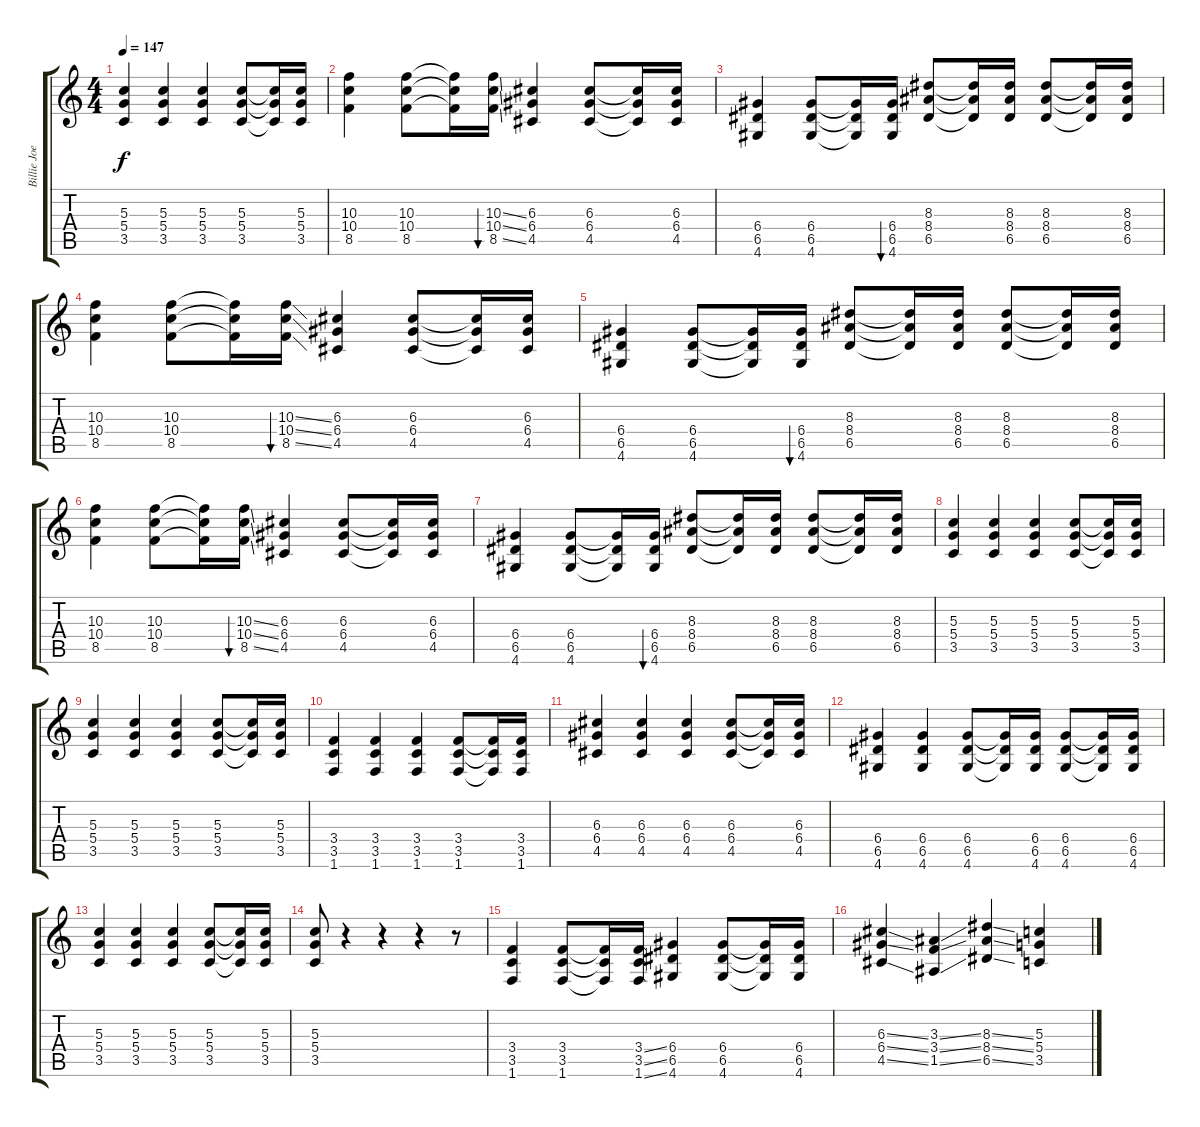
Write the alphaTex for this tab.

\track ("Billie Joe (Lead)" "Billie Joe") {instrument distortionguitar}
\staff {score tabs}
\tuning (E4 B3 G3 D3 A2 E2) {hide}
\ts (4 4)
\tempo 147
\clef g2
\ks c
(5.3 5.4 3.5).4{dy f} (5.3 5.4 3.5).4 (5.3 5.4 3.5).4 (5.3 5.4 3.5).8 (5.3{t} 5.4{t} 3.5{t}).16 (5.3 5.4 3.5).16 |
(10.3 10.4 8.5).4 (10.3 10.4 8.5).8 (10.3{t} 10.4{t} 8.5{t}).16 (10.3{ss} 10.4{ss} 8.5{ss}).16{bu 60} (6.3 6.4 4.5).4 (6.3 6.4 4.5).8 (6.3{t} 6.4{t} 4.5{t}).16 (6.3 6.4 4.5).16 |
(6.4 6.5 4.6).4 (6.4 6.5 4.6).8 (6.4{t} 6.5{t} 4.6{t}).16 (6.4 6.5 4.6).16{bu 60} (8.3 8.4 6.5).8 (8.3{t} 8.4{t} 6.5{t}).16 (8.3 8.4 6.5).16 (8.3 8.4 6.5).8 (8.3{t} 8.4{t} 6.5{t}).16 (8.3 8.4 6.5).16 |
(10.3 10.4 8.5).4 (10.3 10.4 8.5).8 (10.3{t} 10.4{t} 8.5{t}).16 (10.3{ss} 10.4{ss} 8.5{ss}).16{bu 60} (6.3 6.4 4.5).4 (6.3 6.4 4.5).8 (6.3{t} 6.4{t} 4.5{t}).16 (6.3 6.4 4.5).16 |
(6.4 6.5 4.6).4 (6.4 6.5 4.6).8 (6.4{t} 6.5{t} 4.6{t}).16 (6.4 6.5 4.6).16{bu 60} (8.3 8.4 6.5).8 (8.3{t} 8.4{t} 6.5{t}).16 (8.3 8.4 6.5).16 (8.3 8.4 6.5).8 (8.3{t} 8.4{t} 6.5{t}).16 (8.3 8.4 6.5).16 |
(10.3 10.4 8.5).4 (10.3 10.4 8.5).8 (10.3{t} 10.4{t} 8.5{t}).16 (10.3{ss} 10.4{ss} 8.5{ss}).16{bu 60} (6.3 6.4 4.5).4 (6.3 6.4 4.5).8 (6.3{t} 6.4{t} 4.5{t}).16 (6.3 6.4 4.5).16 |
(6.4 6.5 4.6).4 (6.4 6.5 4.6).8 (6.4{t} 6.5{t} 4.6{t}).16 (6.4 6.5 4.6).16{bu 60} (8.3 8.4 6.5).8 (8.3{t} 8.4{t} 6.5{t}).16 (8.3 8.4 6.5).16 (8.3 8.4 6.5).8 (8.3{t} 8.4{t} 6.5{t}).16 (8.3 8.4 6.5).16 |
(5.3 5.4 3.5).4 (5.3 5.4 3.5).4 (5.3 5.4 3.5).4 (5.3 5.4 3.5).8 (5.3{t} 5.4{t} 3.5{t}).16 (5.3 5.4 3.5).16 |
(5.3 5.4 3.5).4 (5.3 5.4 3.5).4 (5.3 5.4 3.5).4 (5.3 5.4 3.5).8 (5.3{t} 5.4{t} 3.5{t}).16 (5.3 5.4 3.5).16 |
(3.4 3.5 1.6).4 (3.4 3.5 1.6).4 (3.4 3.5 1.6).4 (3.4 3.5 1.6).8 (3.4{t} 3.5{t} 1.6{t}).16 (3.4 3.5 1.6).16 |
(6.3 6.4 4.5).4 (6.3 6.4 4.5).4 (6.3 6.4 4.5).4 (6.3 6.4 4.5).8 (6.3{t} 6.4{t} 4.5{t}).16 (6.3 6.4 4.5).16 |
(6.4 6.5 4.6).4 (6.4 6.5 4.6).4 (6.4 6.5 4.6).8 (6.4{t} 6.5{t} 4.6{t}).16 (6.4 6.5 4.6).16 (6.4 6.5 4.6).8 (6.4{t} 6.5{t} 4.6{t}).16 (6.4 6.5 4.6).16 |
(5.3 5.4 3.5).4 (5.3 5.4 3.5).4 (5.3 5.4 3.5).4 (5.3 5.4 3.5).8 (5.3{t} 5.4{t} 3.5{t}).16 (5.3 5.4 3.5).16 |
(5.3 5.4 3.5).8 r.4 r.4 r.4 r.8 |
(3.4 3.5 1.6).4 (3.4 3.5 1.6).8 (3.4{t} 3.5{t} 1.6{t}).16 (3.4{ss} 3.5{ss} 1.6{ss}).16 (6.4 6.5 4.6).4 (6.4 6.5 4.6).8 (6.4{t} 6.5{t} 4.6{t}).16 (6.4 6.5 4.6).16 |
(6.3{ss} 6.4{ss} 4.5{ss}).4 (3.3{ss} 3.4{ss} 1.5{ss}).4 (8.3{ss} 8.4{ss} 6.5{ss}).4 (5.3 5.4 3.5).4
